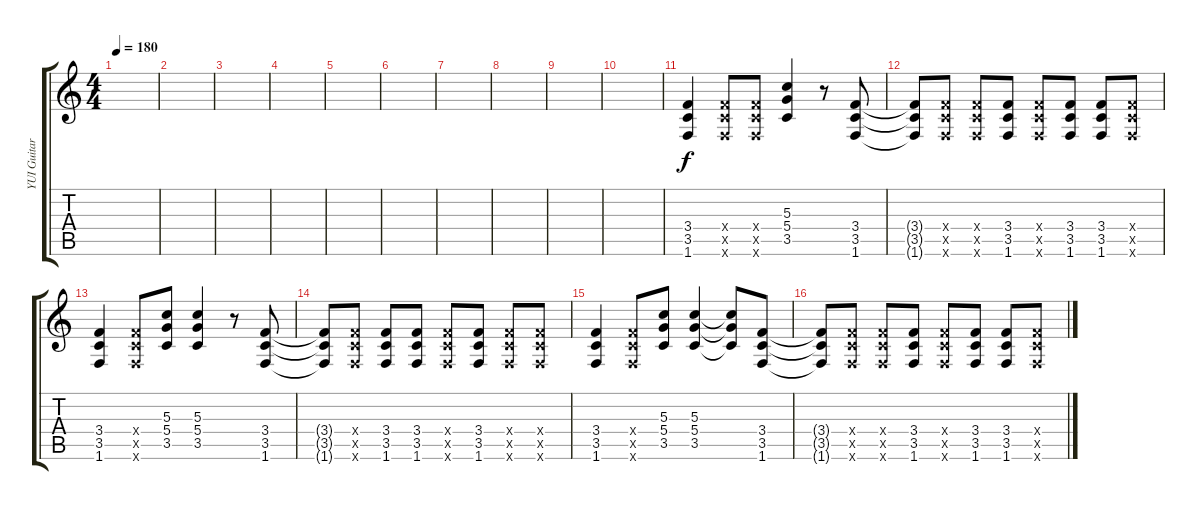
\track ("YUI Guitar" "YUI Guitar") {instrument overdrivenguitar}
\staff {score tabs}
\tuning (E4 B3 G3 D3 A2 E2) {hide}
\ts (4 4)
\tempo 180
\clef g2
\ks c
|
|
|
|
|
|
|
|
|
|
(3.4 3.5 1.6).4{volume 14 balance 2} (3.4{x} 3.5{x} 1.6{x}).8 (3.4{x} 3.5{x} 1.6{x}).8 (5.3 5.4 3.5).4 r.8 (3.4 3.5 1.6).8 |
(3.4{t} 3.5{t} 1.6{t}).8 (3.4{x} 3.5{x} 1.6{x}).8 (3.4{x} 3.5{x} 1.6{x}).8 (3.4 3.5 1.6).8 (3.4{x} 3.5{x} 1.6{x}).8 (3.4 3.5 1.6).8 (3.4 3.5 1.6).8 (3.4{x} 3.5{x} 1.6{x}).8 |
(3.4 3.5 1.6).4 (3.4{x} 3.5{x} 1.6{x}).8 (5.3 5.4 3.5).8 (5.3 5.4 3.5).4 r.8 (3.4 3.5 1.6).8 |
(3.4{t} 3.5{t} 1.6{t}).8 (3.4{x} 3.5{x} 1.6{x}).8 (3.4 3.5 1.6).8 (3.4 3.5 1.6).8 (3.4{x} 3.5{x} 1.6{x}).8 (3.4 3.5 1.6).8 (3.4{x} 3.5{x} 1.6{x}).8 (3.4{x} 3.5{x} 1.6{x}).8 |
(3.4 3.5 1.6).4 (3.4{x} 3.5{x} 1.6{x}).8 (5.3 5.4 3.5).8 (5.3 5.4 3.5).4 (5.3{t} 5.4{t} 3.5{t}).8 (3.4 3.5 1.6).8 |
(3.4{t} 3.5{t} 1.6{t}).8 (3.4{x} 3.5{x} 1.6{x}).8 (3.4{x} 3.5{x} 1.6{x}).8 (3.4 3.5 1.6).8 (3.4{x} 3.5{x} 1.6{x}).8 (3.4 3.5 1.6).8 (3.4 3.5 1.6).8 (3.4{x} 3.5{x} 1.6{x}).8
